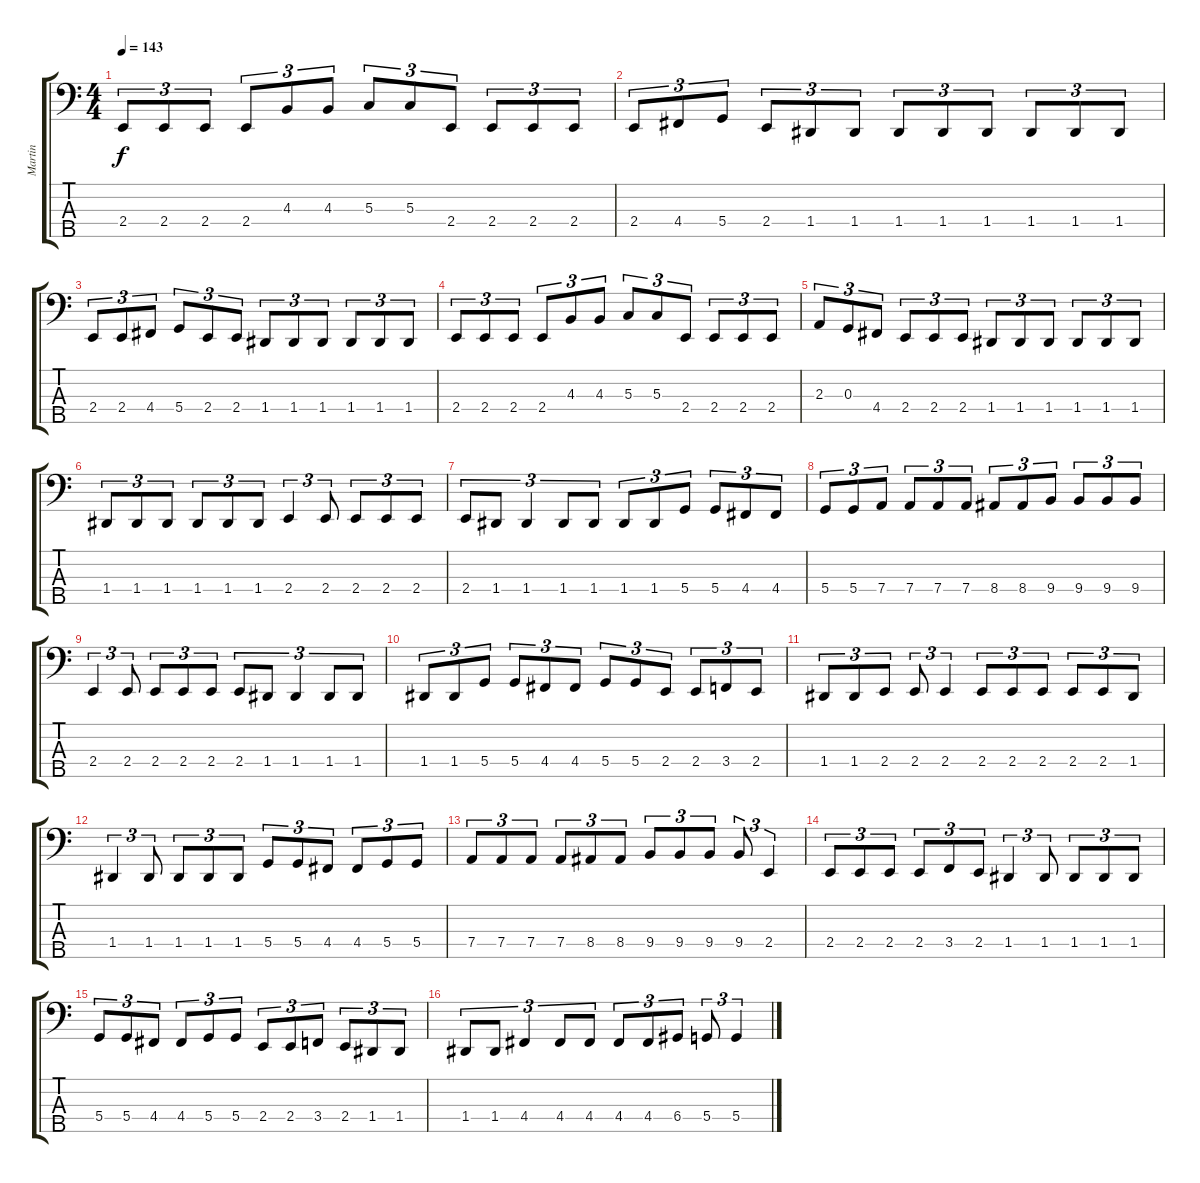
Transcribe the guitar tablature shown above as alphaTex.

\track ("Martin" "Martin") {instrument electricbassfinger}
\staff {score tabs}
\tuning (F2 C2 G1 D1 A0) {hide}
\ts (4 4)
\tempo 143
\clef f4
\ks c
2.4.8{tu (3 2) dy f} 2.4.8{tu (3 2)} 2.4.8{tu (3 2)} 2.4.8{tu (3 2)} 4.3.8{tu (3 2)} 4.3.8{tu (3 2)} 5.3.8{tu (3 2)} 5.3.8{tu (3 2)} 2.4.8{tu (3 2)} 2.4.8{tu (3 2)} 2.4.8{tu (3 2)} 2.4.8{tu (3 2)} |
2.4.8{tu (3 2)} 4.4.8{tu (3 2)} 5.4.8{tu (3 2)} 2.4.8{tu (3 2)} 1.4.8{tu (3 2)} 1.4.8{tu (3 2)} 1.4.8{tu (3 2)} 1.4.8{tu (3 2)} 1.4.8{tu (3 2)} 1.4.8{tu (3 2)} 1.4.8{tu (3 2)} 1.4.8{tu (3 2)} |
2.4.8{tu (3 2)} 2.4.8{tu (3 2)} 4.4.8{tu (3 2)} 5.4.8{tu (3 2)} 2.4.8{tu (3 2)} 2.4.8{tu (3 2)} 1.4.8{tu (3 2)} 1.4.8{tu (3 2)} 1.4.8{tu (3 2)} 1.4.8{tu (3 2)} 1.4.8{tu (3 2)} 1.4.8{tu (3 2)} |
2.4.8{tu (3 2)} 2.4.8{tu (3 2)} 2.4.8{tu (3 2)} 2.4.8{tu (3 2)} 4.3.8{tu (3 2)} 4.3.8{tu (3 2)} 5.3.8{tu (3 2)} 5.3.8{tu (3 2)} 2.4.8{tu (3 2)} 2.4.8{tu (3 2)} 2.4.8{tu (3 2)} 2.4.8{tu (3 2)} |
2.3.8{tu (3 2)} 0.3.8{tu (3 2)} 4.4.8{tu (3 2)} 2.4.8{tu (3 2)} 2.4.8{tu (3 2)} 2.4.8{tu (3 2)} 1.4.8{tu (3 2)} 1.4.8{tu (3 2)} 1.4.8{tu (3 2)} 1.4.8{tu (3 2)} 1.4.8{tu (3 2)} 1.4.8{tu (3 2)} |
1.4.8{tu (3 2)} 1.4.8{tu (3 2)} 1.4.8{tu (3 2)} 1.4.8{tu (3 2)} 1.4.8{tu (3 2)} 1.4.8{tu (3 2)} 2.4.4{tu (3 2)} 2.4.8{tu (3 2)} 2.4.8{tu (3 2)} 2.4.8{tu (3 2)} 2.4.8{tu (3 2)} |
2.4.8{tu (3 2)} 1.4.8{tu (3 2)} 1.4.4{tu (3 2)} 1.4.8{tu (3 2)} 1.4.8{tu (3 2)} 1.4.8{tu (3 2)} 1.4.8{tu (3 2)} 5.4.8{tu (3 2)} 5.4.8{tu (3 2)} 4.4.8{tu (3 2)} 4.4.8{tu (3 2)} |
5.4.8{tu (3 2)} 5.4.8{tu (3 2)} 7.4.8{tu (3 2)} 7.4.8{tu (3 2)} 7.4.8{tu (3 2)} 7.4.8{tu (3 2)} 8.4.8{tu (3 2)} 8.4.8{tu (3 2)} 9.4.8{tu (3 2)} 9.4.8{tu (3 2)} 9.4.8{tu (3 2)} 9.4.8{tu (3 2)} |
2.4.4{tu (3 2)} 2.4.8{tu (3 2)} 2.4.8{tu (3 2)} 2.4.8{tu (3 2)} 2.4.8{tu (3 2)} 2.4.8{tu (3 2)} 1.4.8{tu (3 2)} 1.4.4{tu (3 2)} 1.4.8{tu (3 2)} 1.4.8{tu (3 2)} |
1.4.8{tu (3 2)} 1.4.8{tu (3 2)} 5.4.8{tu (3 2)} 5.4.8{tu (3 2)} 4.4.8{tu (3 2)} 4.4.8{tu (3 2)} 5.4.8{tu (3 2)} 5.4.8{tu (3 2)} 2.4.8{tu (3 2)} 2.4.8{tu (3 2)} 3.4.8{tu (3 2)} 2.4.8{tu (3 2)} |
1.4.8{tu (3 2)} 1.4.8{tu (3 2)} 2.4.8{tu (3 2)} 2.4.8{tu (3 2)} 2.4.4{tu (3 2)} 2.4.8{tu (3 2)} 2.4.8{tu (3 2)} 2.4.8{tu (3 2)} 2.4.8{tu (3 2)} 2.4.8{tu (3 2)} 1.4.8{tu (3 2)} |
1.4.4{tu (3 2)} 1.4.8{tu (3 2)} 1.4.8{tu (3 2)} 1.4.8{tu (3 2)} 1.4.8{tu (3 2)} 5.4.8{tu (3 2)} 5.4.8{tu (3 2)} 4.4.8{tu (3 2)} 4.4.8{tu (3 2)} 5.4.8{tu (3 2)} 5.4.8{tu (3 2)} |
7.4.8{tu (3 2)} 7.4.8{tu (3 2)} 7.4.8{tu (3 2)} 7.4.8{tu (3 2)} 8.4.8{tu (3 2)} 8.4.8{tu (3 2)} 9.4.8{tu (3 2)} 9.4.8{tu (3 2)} 9.4.8{tu (3 2)} 9.4.8{tu (3 2)} 2.4.4{tu (3 2)} |
2.4.8{tu (3 2)} 2.4.8{tu (3 2)} 2.4.8{tu (3 2)} 2.4.8{tu (3 2)} 3.4.8{tu (3 2)} 2.4.8{tu (3 2)} 1.4.4{tu (3 2)} 1.4.8{tu (3 2)} 1.4.8{tu (3 2)} 1.4.8{tu (3 2)} 1.4.8{tu (3 2)} |
5.4.8{tu (3 2)} 5.4.8{tu (3 2)} 4.4.8{tu (3 2)} 4.4.8{tu (3 2)} 5.4.8{tu (3 2)} 5.4.8{tu (3 2)} 2.4.8{tu (3 2)} 2.4.8{tu (3 2)} 3.4.8{tu (3 2)} 2.4.8{tu (3 2)} 1.4.8{tu (3 2)} 1.4.8{tu (3 2)} |
1.4.8{tu (3 2)} 1.4.8{tu (3 2)} 4.4.4{tu (3 2)} 4.4.8{tu (3 2)} 4.4.8{tu (3 2)} 4.4.8{tu (3 2)} 4.4.8{tu (3 2)} 6.4.8{tu (3 2)} 5.4.8{tu (3 2)} 5.4.4{tu (3 2)}
